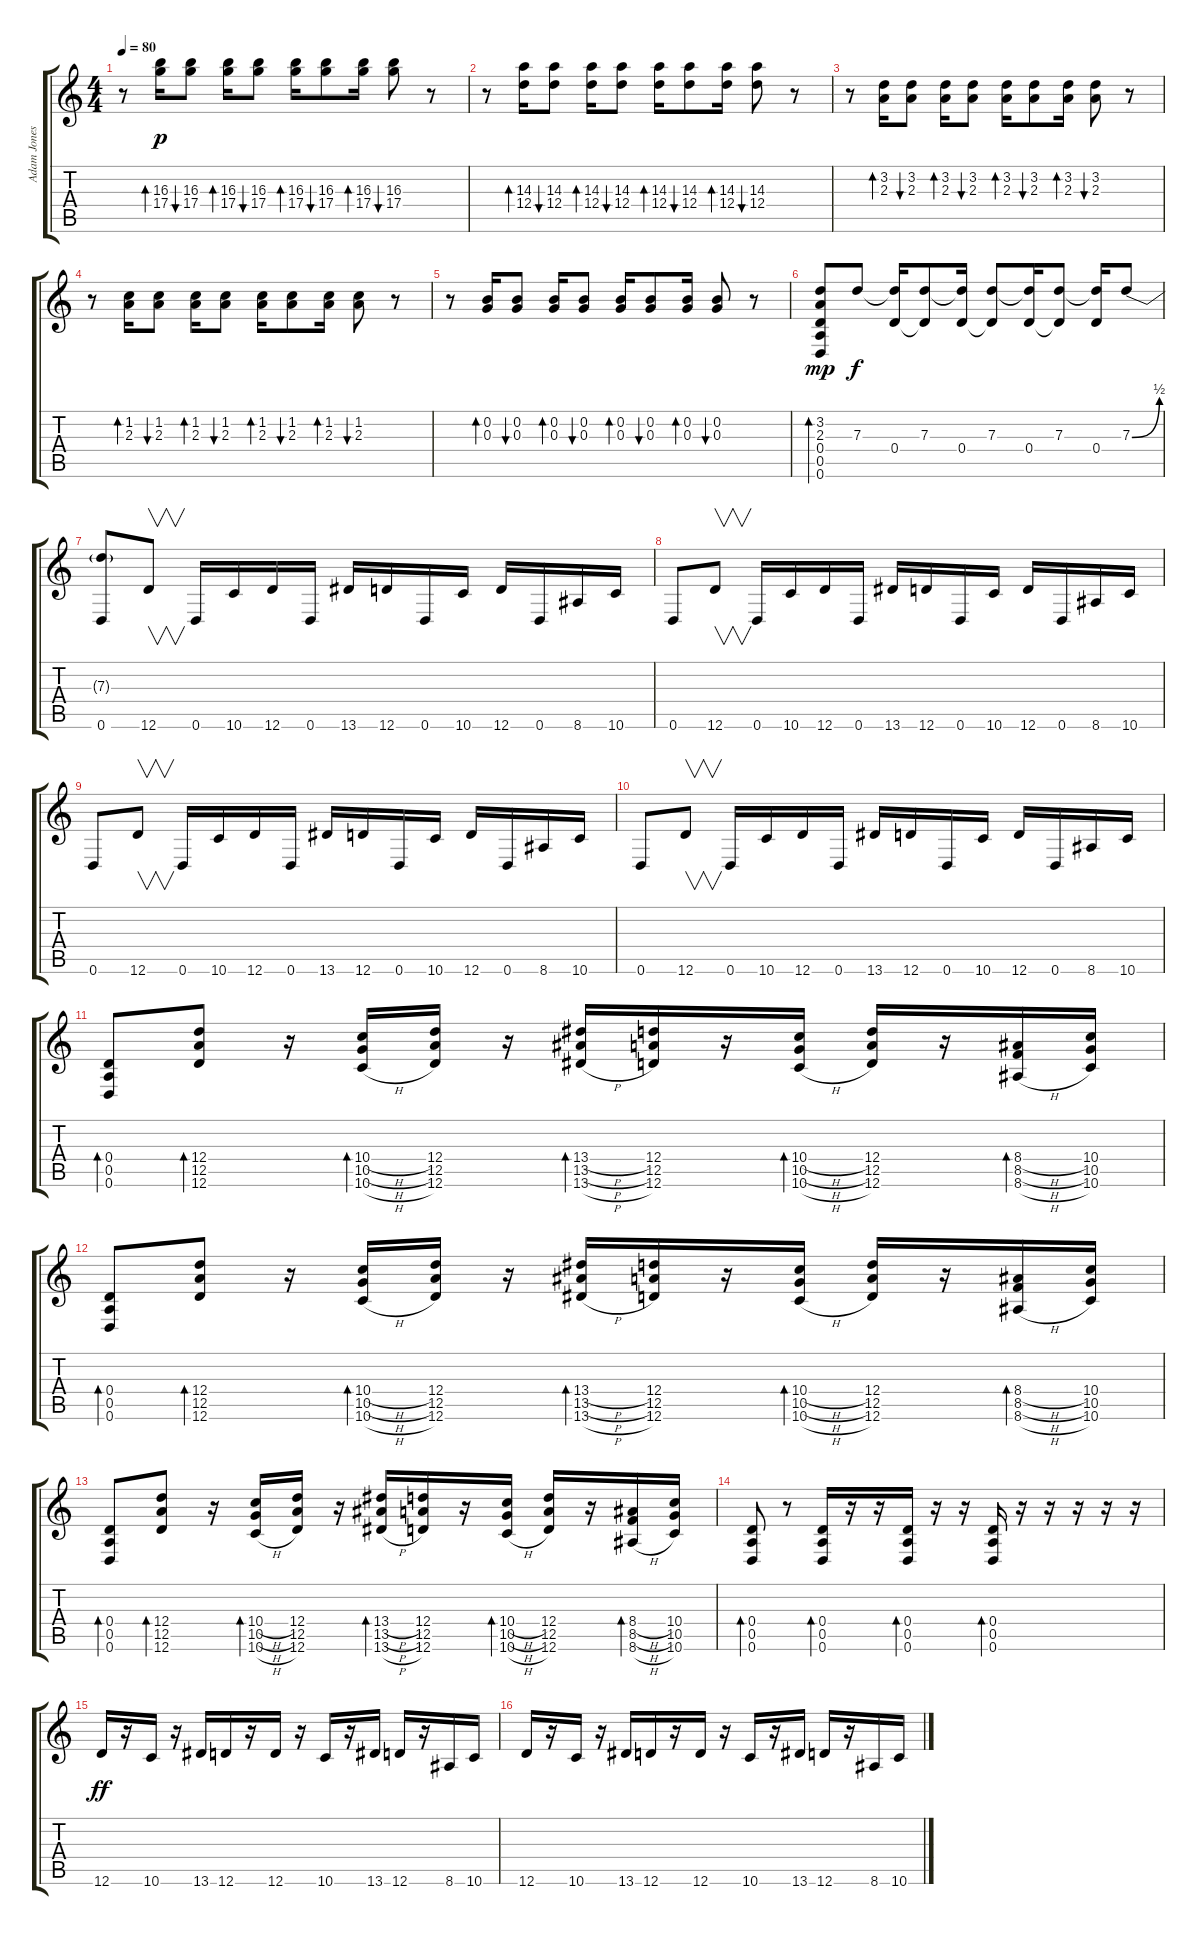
\track ("Adam Jones (left)" "Adam Jones") {instrument overdrivenguitar}
\staff {score tabs}
\tuning (E4 B3 G3 D3 A2 D2) {hide}
\ts (4 4)
\tempo 80
\clef g2
\ks c
r.8{dy p} (16.3 17.4).16{bd 30} (16.3 17.4).8{bu 30} (16.3 17.4).16{bd 30} (16.3 17.4).8{bu 30} (16.3 17.4).16{bd 30} (16.3 17.4).8{bu 30} (16.3 17.4).16{bd 30} (16.3 17.4).8{bu 30} r.8 |
r.8 (14.3 12.4).16{bd 30} (14.3 12.4).8{bu 30} (14.3 12.4).16{bd 30} (14.3 12.4).8{bu 30} (14.3 12.4).16{bd 30} (14.3 12.4).8{bu 30} (14.3 12.4).16{bd 30} (14.3 12.4).8{bu 30} r.8 |
r.8 (3.2 2.3).16{bd 30} (3.2 2.3).8{bu 30} (3.2 2.3).16{bd 30} (3.2 2.3).8{bu 30} (3.2 2.3).16{bd 30} (3.2 2.3).8{bu 30} (3.2 2.3).16{bd 30} (3.2 2.3).8{bu 30} r.8 |
r.8 (1.2 2.3).16{bd 30} (1.2 2.3).8{bu 30} (1.2 2.3).16{bd 30} (1.2 2.3).8{bu 30} (1.2 2.3).16{bd 30} (1.2 2.3).8{bu 30} (1.2 2.3).16{bd 30} (1.2 2.3).8{bu 30} r.8 |
r.8 (0.2 0.3).16{bd 30} (0.2 0.3).8{bu 30} (0.2 0.3).16{bd 30} (0.2 0.3).8{bu 30} (0.2 0.3).16{bd 30} (0.2 0.3).8{bu 30} (0.2 0.3).16{bd 30} (0.2 0.3).8{bu 30} r.8 |
(3.2 2.3 0.4 0.5 0.6).8{bd 30 dy mp instrument overdrivenguitar} 7.3.8{dy f} (7.3{t} 0.4).16 (7.3 0.4{t}).8 (7.3{t} 0.4).16 (7.3 0.4{t}).8 (7.3{t} 0.4).16 (7.3 0.4{t}).8 (7.3{t} 0.4).16 7.3{be (bend 0 0 60 2)}.8 |
(7.3{t} 0.6).8 12.6.8{v} 0.6.16 10.6.16 12.6.16 0.6.16 13.6.16 12.6.16 0.6.16 10.6.16 12.6.16 0.6.16 8.6.16 10.6.16 |
0.6.8 12.6.8{v} 0.6.16 10.6.16 12.6.16 0.6.16 13.6.16 12.6.16 0.6.16 10.6.16 12.6.16 0.6.16 8.6.16 10.6.16 |
0.6.8 12.6.8{v} 0.6.16 10.6.16 12.6.16 0.6.16 13.6.16 12.6.16 0.6.16 10.6.16 12.6.16 0.6.16 8.6.16 10.6.16 |
0.6.8 12.6.8{v} 0.6.16 10.6.16 12.6.16 0.6.16 13.6.16 12.6.16 0.6.16 10.6.16 12.6.16 0.6.16 8.6.16 10.6.16 |
(0.4 0.5 0.6).8{bd 30} (12.4 12.5 12.6).8{bd 30} r.16 (10.4{h} 10.5{h} 10.6{h}).16{bd 30} (12.4 12.5 12.6).16 r.16 (13.4{h} 13.5{h} 13.6{h}).16{bd 30} (12.4 12.5 12.6).16 r.16 (10.4{h} 10.5{h} 10.6{h}).16{bd 30} (12.4 12.5 12.6).16 r.16 (8.4{h} 8.5{h} 8.6{h}).16{bd 30} (10.4 10.5 10.6).16 |
(0.4 0.5 0.6).8{bd 30} (12.4 12.5 12.6).8{bd 30} r.16 (10.4{h} 10.5{h} 10.6{h}).16{bd 30} (12.4 12.5 12.6).16 r.16 (13.4{h} 13.5{h} 13.6{h}).16{bd 30} (12.4 12.5 12.6).16 r.16 (10.4{h} 10.5{h} 10.6{h}).16{bd 30} (12.4 12.5 12.6).16 r.16 (8.4{h} 8.5{h} 8.6{h}).16{bd 30} (10.4 10.5 10.6).16 |
(0.4 0.5 0.6).8{bd 30} (12.4 12.5 12.6).8{bd 30} r.16 (10.4{h} 10.5{h} 10.6{h}).16{bd 30} (12.4 12.5 12.6).16 r.16 (13.4{h} 13.5{h} 13.6{h}).16{bd 30} (12.4 12.5 12.6).16 r.16 (10.4{h} 10.5{h} 10.6{h}).16{bd 30} (12.4 12.5 12.6).16 r.16 (8.4{h} 8.5{h} 8.6{h}).16{bd 30} (10.4 10.5 10.6).16 |
(0.4 0.5 0.6).8{bd 30} r.8 (0.4 0.5 0.6).16{bd 30} r.16 r.16 (0.4 0.5 0.6).16{bd 30} r.16 r.16 (0.4 0.5 0.6).16{bd 30} r.16 r.16 r.16 r.16 r.16 |
12.6.16{dy ff} r.16 10.6.16 r.16 13.6.16 12.6.16 r.16 12.6.16 r.16 10.6.16 r.16 13.6.16 12.6.16 r.16 8.6.16 10.6.16 |
12.6.16 r.16 10.6.16 r.16 13.6.16 12.6.16 r.16 12.6.16 r.16 10.6.16 r.16 13.6.16 12.6.16 r.16 8.6.16 10.6.16
